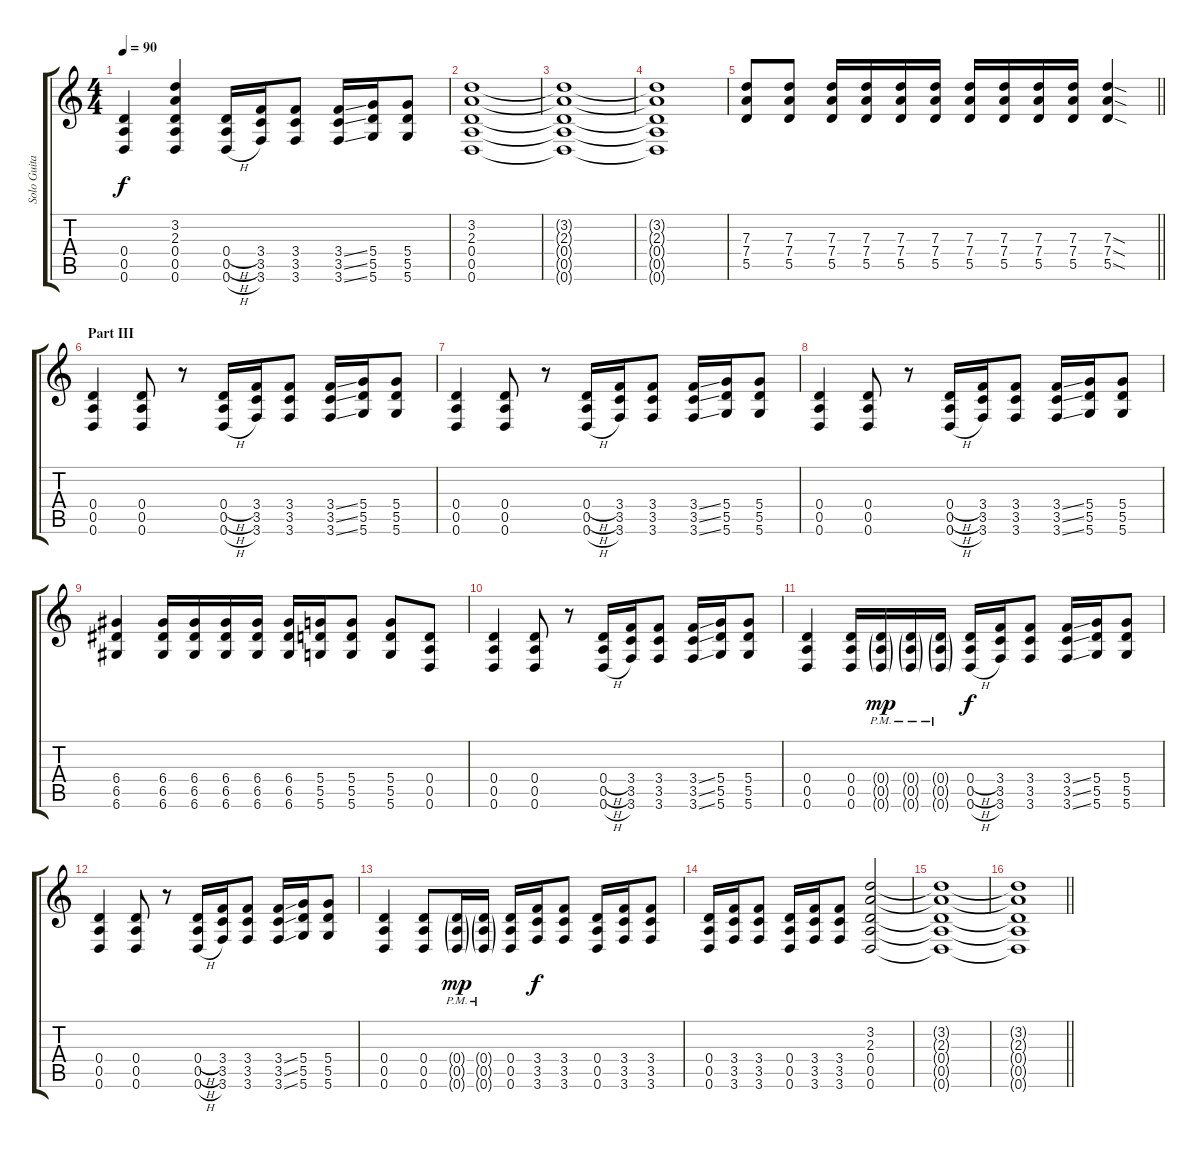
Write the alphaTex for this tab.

\track ("Solo Guitar" "Solo Guita") {instrument overdrivenguitar}
\staff {score tabs}
\tuning (E4 B3 G3 D3 A2 D2) {hide}
\ts (4 4)
\tempo 90
\clef g2
\ks c
(0.4 0.5 0.6).4{dy f} (3.2 2.3 0.4 0.5 0.6).4 (0.4{h} 0.5{h} 0.6{h}).16 (3.4 3.5 3.6).16 (3.4 3.5 3.6).8 (3.4{ss} 3.5{ss} 3.6{ss}).16 (5.4 5.5 5.6).16 (5.4 5.5 5.6).8 |
(3.2 2.3 0.4 0.5 0.6).1 |
(3.2{t} 2.3{t} 0.4{t} 0.5{t} 0.6{t}).1 |
(3.2{t} 2.3{t} 0.4{t} 0.5{t} 0.6{t}).1 |
\barLineRight lightlight
(7.3 7.4 5.5).8 (7.3 7.4 5.5).8 (7.3 7.4 5.5).16 (7.3 7.4 5.5).16 (7.3 7.4 5.5).16 (7.3 7.4 5.5).16 (7.3 7.4 5.5).16 (7.3 7.4 5.5).16 (7.3 7.4 5.5).16 (7.3 7.4 5.5).16 (7.3{sod} 7.4{sod} 5.5{sod}).4 |
\section ("" "Part III")
(0.4 0.5 0.6).4 (0.4 0.5 0.6).8 r.8 (0.4{h} 0.5{h} 0.6{h}).16 (3.4 3.5 3.6).16 (3.4 3.5 3.6).8 (3.4{ss} 3.5{ss} 3.6{ss}).16 (5.4 5.5 5.6).16 (5.4 5.5 5.6).8 |
(0.4 0.5 0.6).4 (0.4 0.5 0.6).8 r.8 (0.4{h} 0.5{h} 0.6{h}).16 (3.4 3.5 3.6).16 (3.4 3.5 3.6).8 (3.4{ss} 3.5{ss} 3.6{ss}).16 (5.4 5.5 5.6).16 (5.4 5.5 5.6).8 |
(0.4 0.5 0.6).4 (0.4 0.5 0.6).8 r.8 (0.4{h} 0.5{h} 0.6{h}).16 (3.4 3.5 3.6).16 (3.4 3.5 3.6).8 (3.4{ss} 3.5{ss} 3.6{ss}).16 (5.4 5.5 5.6).16 (5.4 5.5 5.6).8 |
(6.4 6.5 6.6).4 (6.4 6.5 6.6).16 (6.4 6.5 6.6).16 (6.4 6.5 6.6).16 (6.4 6.5 6.6).16 (6.4 6.5 6.6).16 (5.4 5.5 5.6).16 (5.4 5.5 5.6).8 (5.4 5.5 5.6).8 (0.4 0.5 0.6).8 |
(0.4 0.5 0.6).4 (0.4 0.5 0.6).8 r.8 (0.4{h} 0.5{h} 0.6{h}).16 (3.4 3.5 3.6).16 (3.4 3.5 3.6).8 (3.4{ss} 3.5{ss} 3.6{ss}).16 (5.4 5.5 5.6).16 (5.4 5.5 5.6).8 |
(0.4 0.5 0.6).4 (0.4 0.5 0.6).16 (0.4{g pm} 0.5{g pm} 0.6{g pm}).16{dy mp} (0.4{g pm} 0.5{g pm} 0.6{g pm}).16 (0.4{g pm} 0.5{g pm} 0.6{g pm}).16 (0.4{h} 0.5{h} 0.6{h}).16{dy f} (3.4 3.5 3.6).16 (3.4 3.5 3.6).8 (3.4{ss} 3.5{ss} 3.6{ss}).16 (5.4 5.5 5.6).16 (5.4 5.5 5.6).8 |
(0.4 0.5 0.6).4 (0.4 0.5 0.6).8 r.8 (0.4{h} 0.5{h} 0.6{h}).16 (3.4 3.5 3.6).16 (3.4 3.5 3.6).8 (3.4{ss} 3.5{ss} 3.6{ss}).16 (5.4 5.5 5.6).16 (5.4 5.5 5.6).8 |
(0.4 0.5 0.6).4 (0.4 0.5 0.6).8 (0.4{g pm} 0.5{g pm} 0.6{g pm}).16{dy mp} (0.4{g pm} 0.5{g pm} 0.6{g pm}).16 (0.4 0.5 0.6).16 (3.4 3.5 3.6).16{dy f} (3.4 3.5 3.6).8 (0.4 0.5 0.6).16 (3.4 3.5 3.6).16 (3.4 3.5 3.6).8 |
(0.4 0.5 0.6).16 (3.4 3.5 3.6).16 (3.4 3.5 3.6).8 (0.4 0.5 0.6).16 (3.4 3.5 3.6).16 (3.4 3.5 3.6).8 (3.2 2.3 0.4 0.5 0.6).2 |
(3.2{t} 2.3{t} 0.4{t} 0.5{t} 0.6{t}).1 |
\barLineRight lightlight
(3.2{t} 2.3{t} 0.4{t} 0.5{t} 0.6{t}).1
